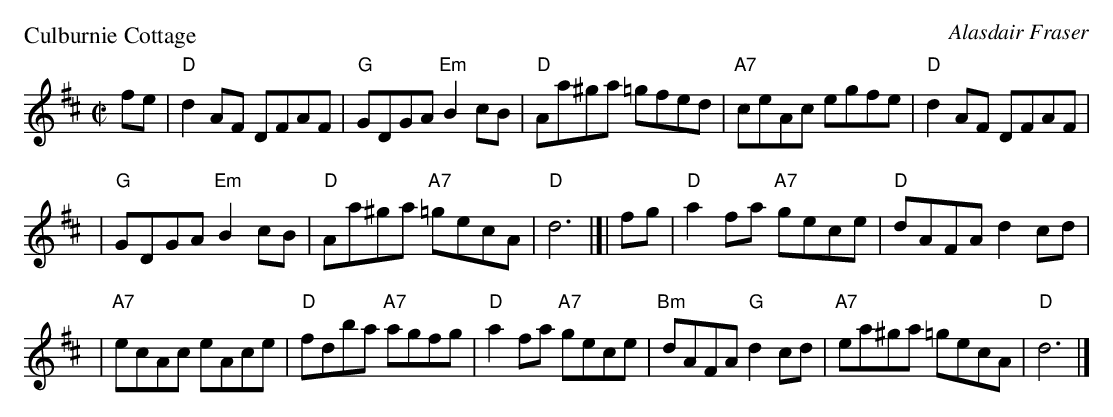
X:1
P: Culburnie Cottage
C: Alasdair Fraser
M: C|
L: 1/8
K: D
 fe | "D"d2AF DFAF | "G"GDGA "Em"B2cB | "D"Aa^ga =gfed | "A7"ceAc egfe | "D"d2AF DFAF |
| "G"GDGA "Em"B2cB | "D"Aa^ga "A7"=gecA | "D"d6 |[| fg | "D"a2fa "A7"gece | "D"dAFA d2cd |
| "A7"ecAc eAce | "D"fdba "A7"agfg | "D"a2fa "A7"gece | "Bm"dAFA "G"d2cd | "A7"ea^ga =gecA | "D"d6 |]
